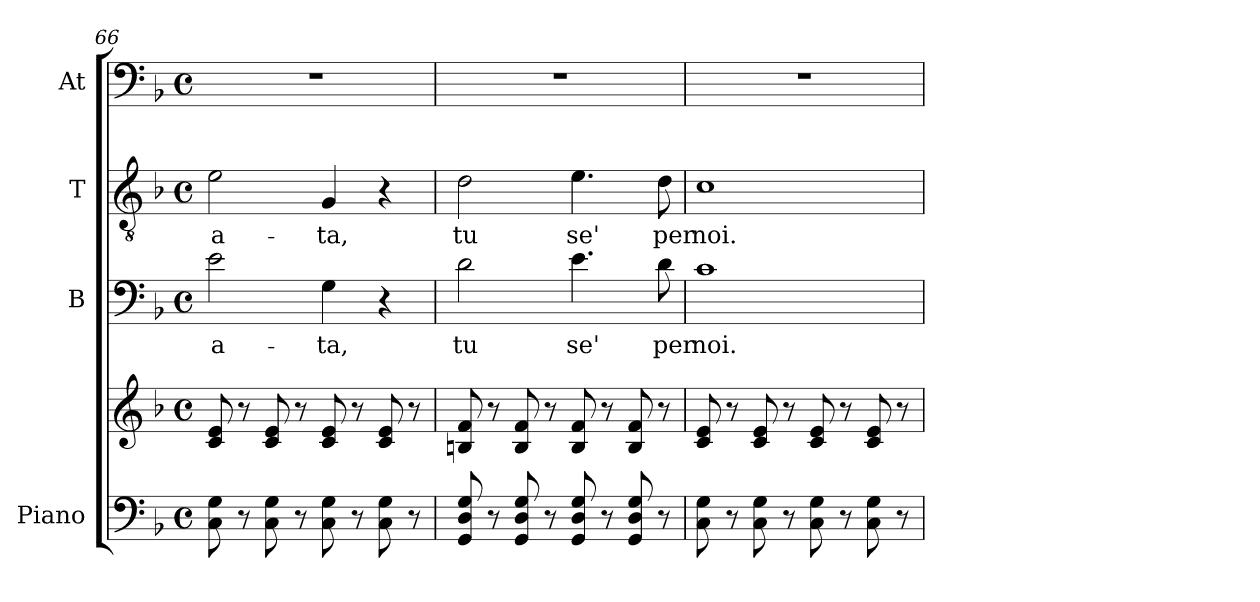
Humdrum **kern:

**kern	**kern	**kern	**text	**kern	**text	**kern
*part4	*part4	*part3	*part3	*part2	*part2	*part1
*staff5	*staff4	*staff3	*staff3	*staff2	*staff2	*staff1
*I"Piano	*	*I"B	*	*I"T	*	*I"At
*I'Pno	*	*I'B	*	*I'T	*	*I'At
*clefF4	*clefG2	*clefF4	*	*clefGv2	*	*clefF4
*k[b-]	*k[b-]	*k[b-]	*	*k[b-]	*	*k[b-]
*M4/4	*M4/4	*M4/4	*	*M4/4	*	*M4/4
*met(c)	*met(c)	*met(c)	*	*met(c)	*	*met(c)
=66	=66	=66	=66	=66	=66	=66
!	!	!	!LO:LY:b	!	!LO:LY:b	!
8C\ 8G\	8c/ 8e/	2e\	-a-	2e\	-a-	1r
8r	8r	.	.	.	.	.
8C\ 8G\	8c/ 8e/	.	.	.	.	.
8r	8r	.	.	.	.	.
!	!	!	!LO:LY:b	!	!LO:LY:b	!
8C\ 8G\	8c/ 8e/	4G\	-ta,	4G/	-ta,	.
8r	8r	.	.	.	.	.
8C\ 8G\	8c/ 8e/	4r	.	4r	.	.
8r	8r	.	.	.	.	.
=67	=67	=67	=67	=67	=67	=67
!	!	!	!LO:LY:b	!	!LO:LY:b	!
8GG/ 8D/ 8G/	8Bn/ 8f/	2d\	tu	2d\	tu	1r
8r	8r	.	.	.	.	.
8GG/ 8D/ 8G/	8B/ 8f/	.	.	.	.	.
8r	8r	.	.	.	.	.
!	!	!	!LO:LY:b	!	!LO:LY:b	!
8GG/ 8D/ 8G/	8B/ 8f/	4.e\	se'	4.e\	se'	.
8r	8r	.	.	.	.	.
8GG/ 8D/ 8G/	8B/ 8f/	.	.	.	.	.
!	!	!	!LO:LY:b	!	!LO:LY:b	!
8r	8r	8d\	per	8d\	per	.
!!LO:PB:g=z
=68	=68	=68	=68	=68	=68	=68
!	!	!	!LO:LY:b	!	!LO:LY:b	!
8C\ 8G\	8c/ 8e/	1c	noi.	1c	noi.	1r
8r	8r	.	.	.	.	.
8C\ 8G\	8c/ 8e/	.	.	.	.	.
8r	8r	.	.	.	.	.
8C\ 8G\	8c/ 8e/	.	.	.	.	.
8r	8r	.	.	.	.	.
8C\ 8G\	8c/ 8e/	.	.	.	.	.
8r	8r	.	.	.	.	.
=	=	=	=	=	=	=
*-	*-	*-	*-	*-	*-	*-
